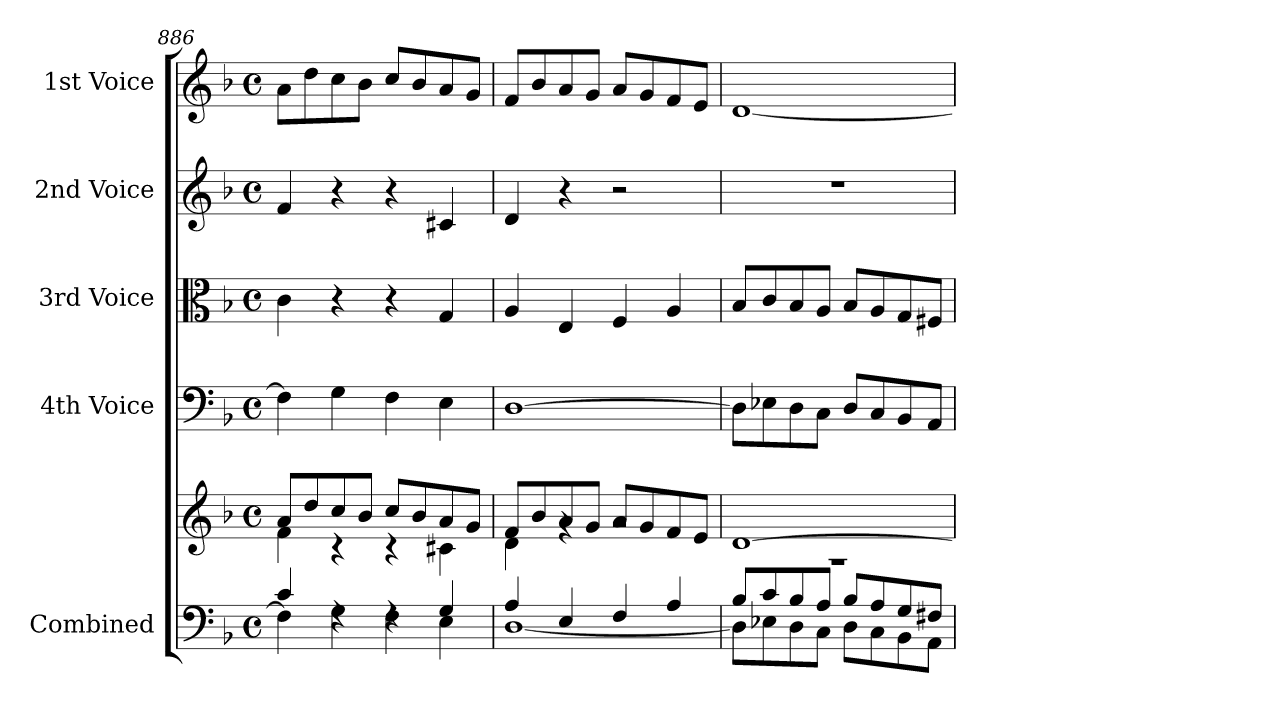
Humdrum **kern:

**kern	**kern	**kern	**kern	**kern	**kern
*part5	*part5	*part4	*part3	*part2	*part1
*staff6	*staff5	*staff4	*staff3	*staff2	*staff1
*I"Combined	*	*I"4th Voice	*I"3rd Voice	*I"2nd Voice	*I"1st Voice
!!LO:PB:g=z
*clefF4	*clefG2	*clefF4	*clefC3	*clefG2	*clefG2
*k[b-]	*k[b-]	*k[b-]	*k[b-]	*k[b-]	*k[b-]
*M4/4	*M4/4	*M4/4	*M4/4	*M4/4	*M4/4
*met(c)	*met(c)	*met(c)	*met(c)	*met(c)	*met(c)
=886	=886	=886	=886	=886	=886
*^	*^	*	*	*	*
4c/	4F\]	8a/L	4f\	4F\]	4c\	4f/	8a\L
.	.	8dd/	.	.	.	.	8dd\
4rF	4G\	8cc/	4r	4G\	4r	4r	8cc\
.	.	8b-/J	.	.	.	.	8b-\J
4rF	4F\	8cc/L	4r	4F\	4r	4r	8cc/L
.	.	8b-/	.	.	.	.	8b-/
4G/	4E\	8a/	4c#X\	4E\	4G/	4c#X/	8a/
.	.	8g/J	.	.	.	.	8g/J
=887	=887	=887	=887	=887	=887	=887	=887
4A/	[1D	8f/L	4d\	[1D	4A/	4d/	8f/L
.	.	8b-/	.	.	.	.	8b-/
4E/	.	8a/	4rg	.	4E/	4r	8a/
.	.	8g/J	.	.	.	.	8g/J
4F/	.	8a/L	2rg	.	4F/	2r	8a/L
.	.	8g/	.	.	.	.	8g/
4A/	.	8f/	.	.	4A/	.	8f/
.	.	8e/J	.	.	.	.	8e/J
=888	=888	=888	=888	=888	=888	=888	=888
8B-/L	8D\L]	[1d	1r	8D\L]	8B-/L	1r	[1d
8c/	8E-X\	.	.	8E-X\	8c/	.	.
8B-/	8D\	.	.	8D\	8B-/	.	.
8A/J	8C\J	.	.	8C\J	8A/J	.	.
8B-/L	8D\L	.	.	8D/L	8B-/L	.	.
8A/	8C\	.	.	8C/	8A/	.	.
8G/	8BB-\	.	.	8BB-/	8G/	.	.
8F#X/J	8AA\J	.	.	8AA/J	8F#X/J	.	.
*v	*v	*	*	*	*	*	*
*	*v	*v	*	*	*	*
=	=	=	=	=	=
*-	*-	*-	*-	*-	*-
